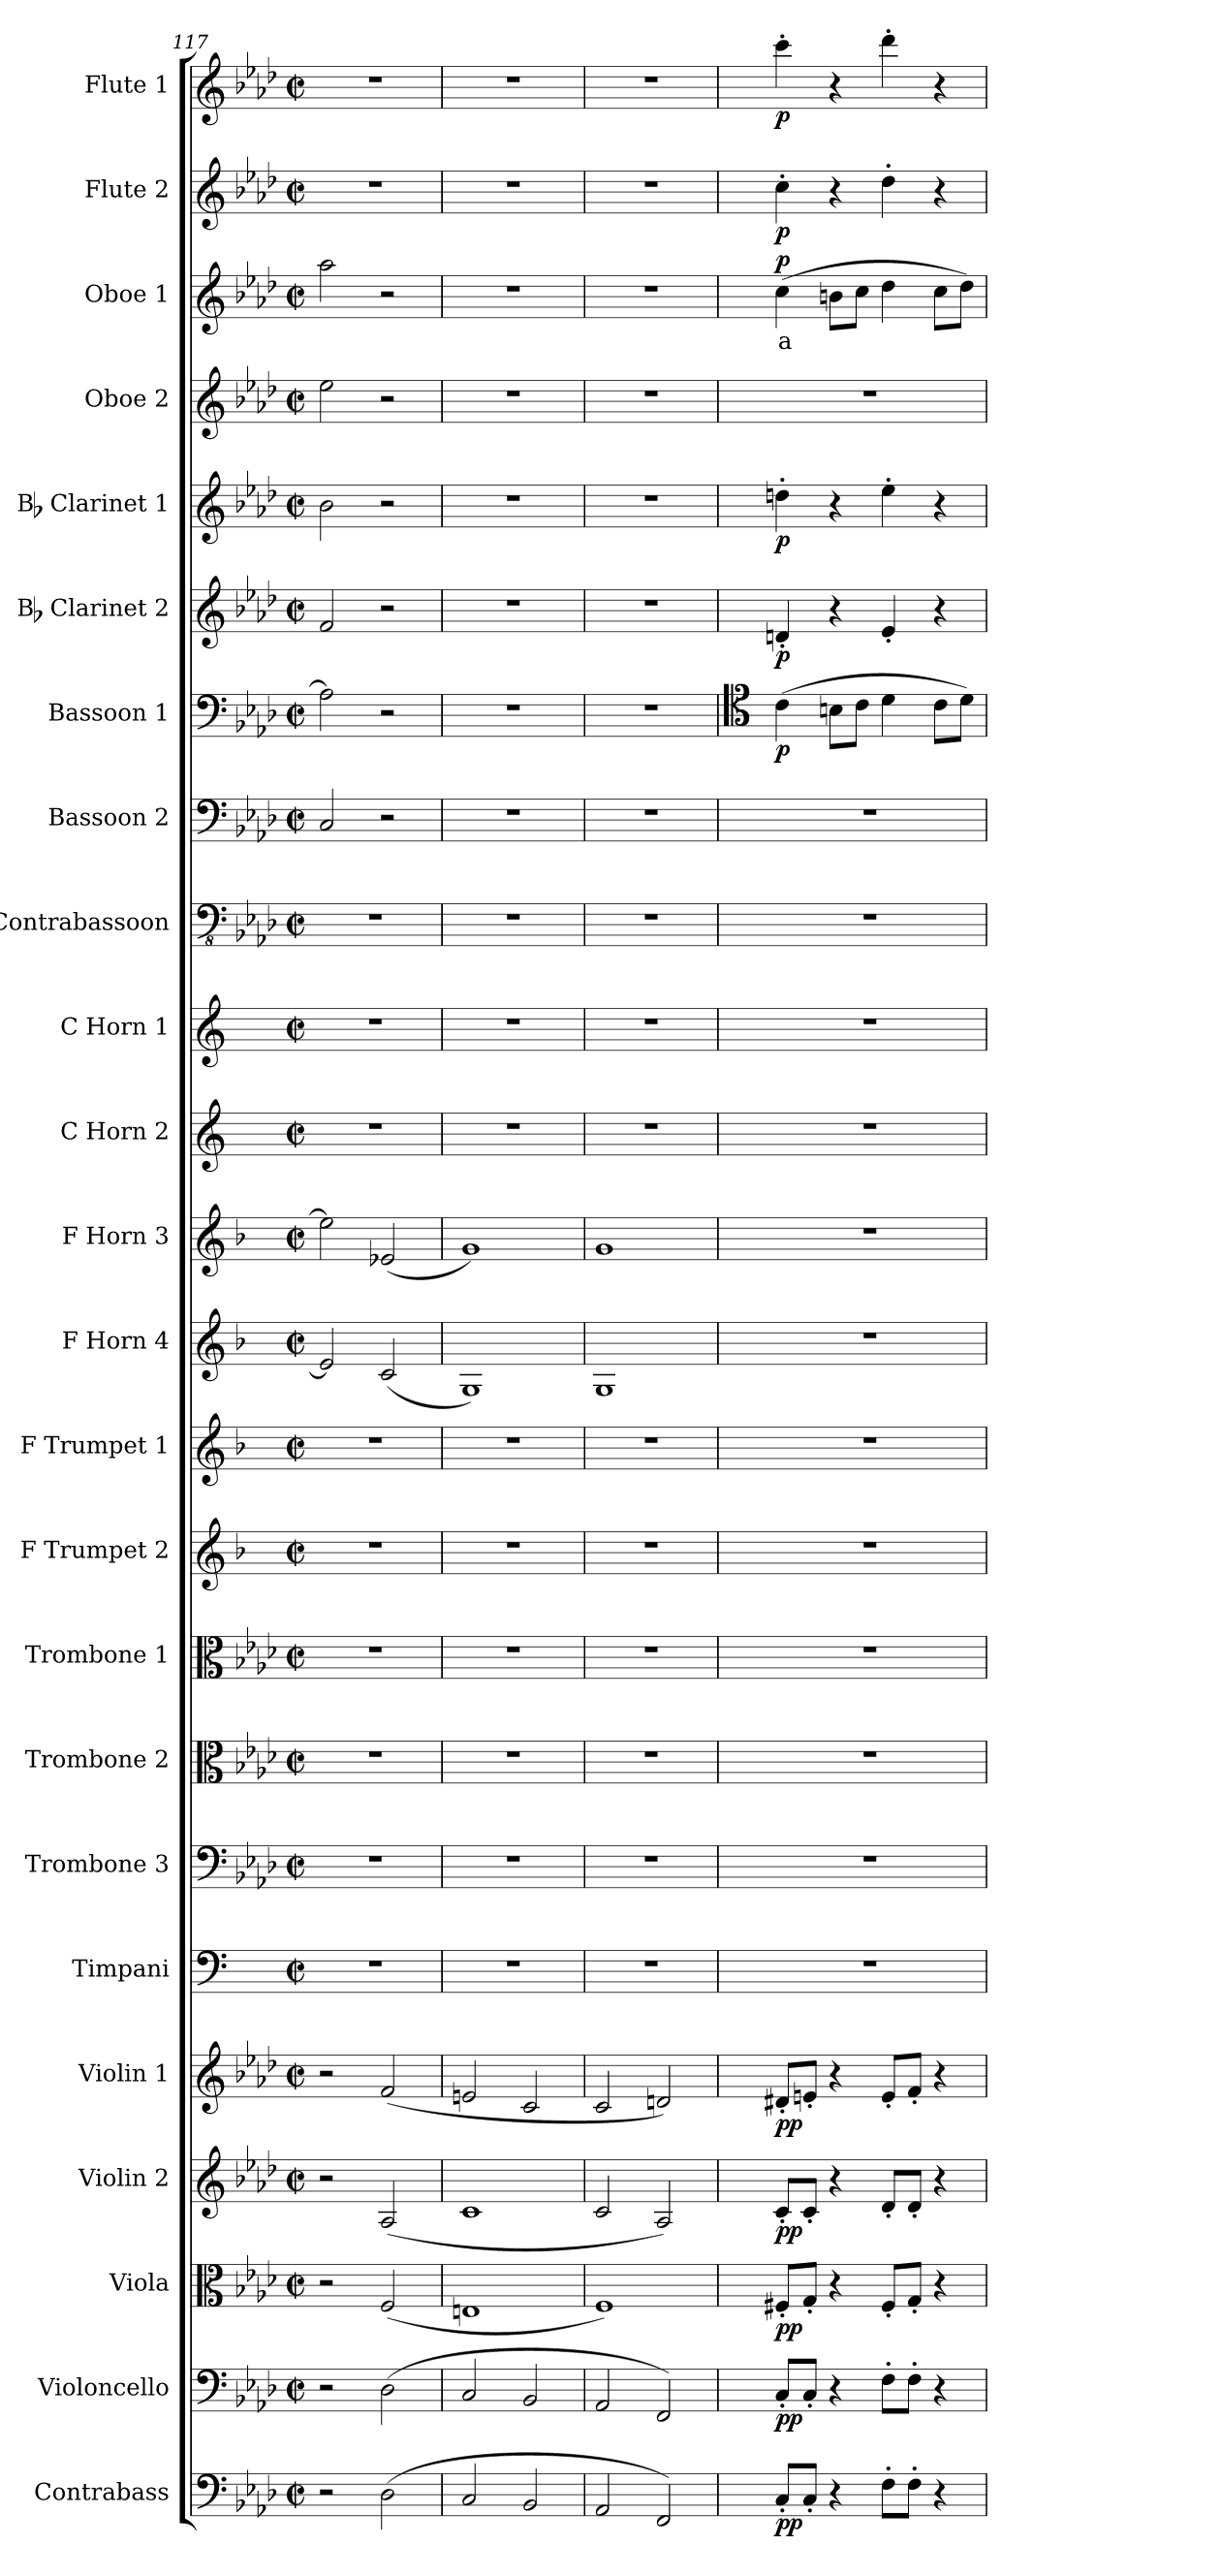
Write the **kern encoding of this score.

**kern	**dynam	**kern	**dynam	**kern	**dynam	**kern	**dynam	**kern	**dynam	**kern	**kern	**kern	**kern	**kern	**kern	**kern	**kern	**kern	**kern	**kern	**kern	**kern	**dynam	**kern	**dynam	**kern	**dynam	**kern	**kern	**text	**dynam	**kern	**dynam	**kern	**dynam
*part24	*part24	*part23	*part23	*part22	*part22	*part21	*part21	*part20	*part20	*part19	*part18	*part17	*part16	*part15	*part14	*part13	*part12	*part11	*part10	*part9	*part8	*part7	*part7	*part6	*part6	*part5	*part5	*part4	*part3	*part3	*part3	*part2	*part2	*part1	*part1
*staff24	*staff24	*staff23	*staff23	*staff22	*staff22	*staff21	*staff21	*staff20	*staff20	*staff19	*staff18	*staff17	*staff16	*staff15	*staff14	*staff13	*staff12	*staff11	*staff10	*staff9	*staff8	*staff7	*staff7	*staff6	*staff6	*staff5	*staff5	*staff4	*staff3	*staff3	*staff3	*staff2	*staff2	*staff1	*staff1
*I"Contrabass	*	*I"Violoncello	*	*I"Viola	*	*I"Violin 2	*	*I"Violin 1	*	*I"Timpani	*I"Trombone 3	*I"Trombone 2	*I"Trombone 1	*I"F Trumpet 2	*I"F Trumpet 1	*I"F Horn 4	*I"F Horn 3	*I"C Horn 2	*I"C Horn 1	*I"Contrabassoon	*I"Bassoon 2	*I"Bassoon 1	*	*I"Bb Clarinet 2	*	*I"Bb Clarinet 1	*	*I"Oboe 2	*I"Oboe 1	*	*	*I"Flute 2	*	*I"Flute 1	*
*I'Cb	*	*I'Vc	*	*I'Vla	*	*I'Vln 2	*	*I'Vln 1	*	*I'Timp	*I'Trb 3	*I'Trb 2	*I'Trb 1	*I'Tpt 2	*I'Tpt 1	*I'Hn 4	*I'Hn 3	*I'Hn 2	*I'Hn 1	*I'C Bsn	*I'Bsn 2	*I'Bsn 1	*	*I'Cl 2	*	*I'Cl 1	*	*I'Ob 2	*I'Ob 1	*	*	*I'Fl 2	*	*I'Fl 1	*
*clefF4	*	*clefF4	*	*clefC3	*	*clefG2	*	*clefG2	*	*clefF4	*clefF4	*clefC3	*clefC3	*clefG2	*clefG2	*clefG2	*clefG2	*clefG2	*clefG2	*clefFv4	*clefF4	*clefF4	*	*clefG2	*	*clefG2	*	*clefG2	*clefG2	*	*	*clefG2	*	*clefG2	*
*ITrd7c12	*	*	*	*	*	*	*	*	*	*	*	*	*	*ITrd-3c-5	*ITrd-3c-5	*ITrd4c7	*ITrd4c7	*ITrd7c12	*ITrd7c12	*	*	*	*	*ITrd1c2	*	*ITrd1c2	*	*	*	*	*	*	*	*	*
*k[b-e-a-d-]	*	*k[b-e-a-d-]	*	*k[b-e-a-d-]	*	*k[b-e-a-d-]	*	*k[b-e-a-d-]	*	*k[]	*k[b-e-a-d-]	*k[b-e-a-d-]	*k[b-e-a-d-]	*k[b-e-]	*k[b-e-]	*k[b-e-]	*k[b-e-]	*k[]	*k[]	*k[b-e-a-d-]	*k[b-e-a-d-]	*k[b-e-a-d-]	*	*k[b-e-a-d-g-c-]	*	*k[b-e-a-d-g-c-]	*	*k[b-e-a-d-]	*k[b-e-a-d-]	*	*	*k[b-e-a-d-]	*	*k[b-e-a-d-]	*
*M4/4	*	*M4/4	*	*M4/4	*	*M4/4	*	*M4/4	*	*M4/4	*M4/4	*M4/4	*M4/4	*M4/4	*M4/4	*M4/4	*M4/4	*M4/4	*M4/4	*M4/4	*M4/4	*M4/4	*	*M4/4	*	*M4/4	*	*M4/4	*M4/4	*	*	*M4/4	*	*M4/4	*
*met(c|)	*	*met(c|)	*	*met(c|)	*	*met(c|)	*	*met(c|)	*	*met(c|)	*met(c|)	*met(c|)	*met(c|)	*met(c|)	*met(c|)	*met(c|)	*met(c|)	*met(c|)	*met(c|)	*met(c|)	*met(c|)	*met(c|)	*	*met(c|)	*	*met(c|)	*	*met(c|)	*met(c|)	*	*	*met(c|)	*	*met(c|)	*
=117	=117	=117	=117	=117	=117	=117	=117	=117	=117	=117	=117	=117	=117	=117	=117	=117	=117	=117	=117	=117	=117	=117	=117	=117	=117	=117	=117	=117	=117	=117	=117	=117	=117	=117	=117
2r	.	2r	.	2r	.	2r	.	2r	.	1r	1r	1r	1r	1r	1r	2A-/]	2a-\]	1r	1r	1r	2C/	2A-\]	.	2e-/	.	2a-\	.	2ee-\	2aa-\	.	.	1r	.	1r	.
(2DD-\	.	(2D-\	.	(2F/	.	(2A-/	.	(2f/	.	.	.	.	.	.	.	(2F/	(2A-X/	.	.	.	2r	2r	.	2r	.	2r	.	2r	2r	.	.	.	.	.	.
=118	=118	=118	=118	=118	=118	=118	=118	=118	=118	=118	=118	=118	=118	=118	=118	=118	=118	=118	=118	=118	=118	=118	=118	=118	=118	=118	=118	=118	=118	=118	=118	=118	=118	=118	=118
2CC/	.	2C/	.	1En	.	1c	.	2en/	.	1r	1r	1r	1r	1r	1r	1C)	1c)	1r	1r	1r	1r	1r	.	1r	.	1r	.	1r	1r	.	.	1r	.	1r	.
2BBB-/	.	2BB-/	.	.	.	.	.	2c/	.	.	.	.	.	.	.	.	.	.	.	.	.	.	.	.	.	.	.	.	.	.	.	.	.	.	.
=119	=119	=119	=119	=119	=119	=119	=119	=119	=119	=119	=119	=119	=119	=119	=119	=119	=119	=119	=119	=119	=119	=119	=119	=119	=119	=119	=119	=119	=119	=119	=119	=119	=119	=119	=119
2AAA-/	.	2AA-/	.	1F)	.	2c/	.	2c/	.	1r	1r	1r	1r	1r	1r	1C	1c	1r	1r	1r	1r	1r	.	1r	.	1r	.	1r	1r	.	.	1r	.	1r	.
2FFF/)	.	2FF/)	.	.	.	2A-/)	.	2dn/)	.	.	.	.	.	.	.	.	.	.	.	.	.	.	.	.	.	.	.	.	.	.	.	.	.	.	.
=120	=120	=120	=120	=120	=120	=120	=120	=120	=120	=120	=120	=120	=120	=120	=120	=120	=120	=120	=120	=120	=120	=120	=120	=120	=120	=120	=120	=120	=120	=120	=120	=120	=120	=120	=120
*	*	*	*	*	*	*	*	*	*	*	*	*	*	*	*	*	*	*	*	*	*	*clefC4	*	*	*	*	*	*	*	*	*	*	*	*	*
!	!LO:DY:b	!	!LO:DY:b	!	!LO:DY:b	!	!LO:DY:b	!	!LO:DY:b	!	!	!	!	!	!	!	!	!	!	!	!	!	!LO:DY:b	!	!LO:DY:b	!	!LO:DY:b	!	!	!LO:LY:b:color=#FF0000	!LO:DY:b	!	!LO:DY:b	!	!LO:DY:b
8CC'/L	pp	8C'/L	pp	8F#X'/L	pp	8c'/L	pp	8d#X'/L	pp	1r	1r	1r	1r	1r	1r	1r	1r	1r	1r	1r	1r	(4c\	p	4cn'/	p	4ccn'\	p	1r	(4cc\	a	p	4cc'\	p	4ccc'\	p
8CC'/J	.	8C'/J	.	8G'/J	.	8c'/J	.	8en'/J	.	.	.	.	.	.	.	.	.	.	.	.	.	.	.	.	.	.	.	.	.	.	.	.	.	.	.
4r	.	4r	.	4r	.	4r	.	4r	.	.	.	.	.	.	.	.	.	.	.	.	.	8Bn\L	.	4r	.	4r	.	.	8bn\L	.	.	4r	.	4r	.
.	.	.	.	.	.	.	.	.	.	.	.	.	.	.	.	.	.	.	.	.	.	8c\J	.	.	.	.	.	.	8cc\J	.	.	.	.	.	.
8FF'\L	.	8F'\L	.	8F#'/L	.	8d-'/L	.	8e'/L	.	.	.	.	.	.	.	.	.	.	.	.	.	4d-\	.	4d-'/	.	4dd-'\	.	.	4dd-\	.	.	4dd-'\	.	4ddd-'\	.
8FF'\J	.	8F'\J	.	8G'/J	.	8d-'/J	.	8f'/J	.	.	.	.	.	.	.	.	.	.	.	.	.	.	.	.	.	.	.	.	.	.	.	.	.	.	.
4r	.	4r	.	4r	.	4r	.	4r	.	.	.	.	.	.	.	.	.	.	.	.	.	8c\L	.	4r	.	4r	.	.	8cc\L	.	.	4r	.	4r	.
.	.	.	.	.	.	.	.	.	.	.	.	.	.	.	.	.	.	.	.	.	.	8d-\J)	.	.	.	.	.	.	8dd-\J)	.	.	.	.	.	.
=	=	=	=	=	=	=	=	=	=	=	=	=	=	=	=	=	=	=	=	=	=	=	=	=	=	=	=	=	=	=	=	=	=	=	=
*-	*-	*-	*-	*-	*-	*-	*-	*-	*-	*-	*-	*-	*-	*-	*-	*-	*-	*-	*-	*-	*-	*-	*-	*-	*-	*-	*-	*-	*-	*-	*-	*-	*-	*-	*-
